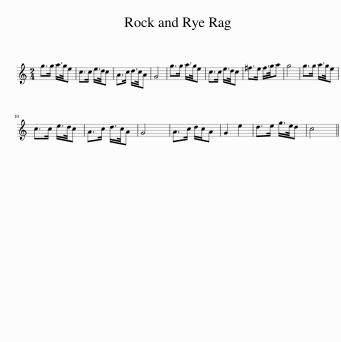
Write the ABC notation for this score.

X:1
L:1/8
M:2/4
I:linebreak $
K:C
V:1 treble
V:1
 g>g a/>g/e | c>c e/>d/c | A>c d/>c/A | G4 | g>g a/>g/e | %5
 c>c e/>d/c | ^f>e f/>g/a | g4 | g>g a/>g/e |$ c>c e/>d/c | %10
 A>c d/>c/A | G4 | A>c d/c/A | G2 e2 | d>e g/>e/d | %15
 c4 || %16
